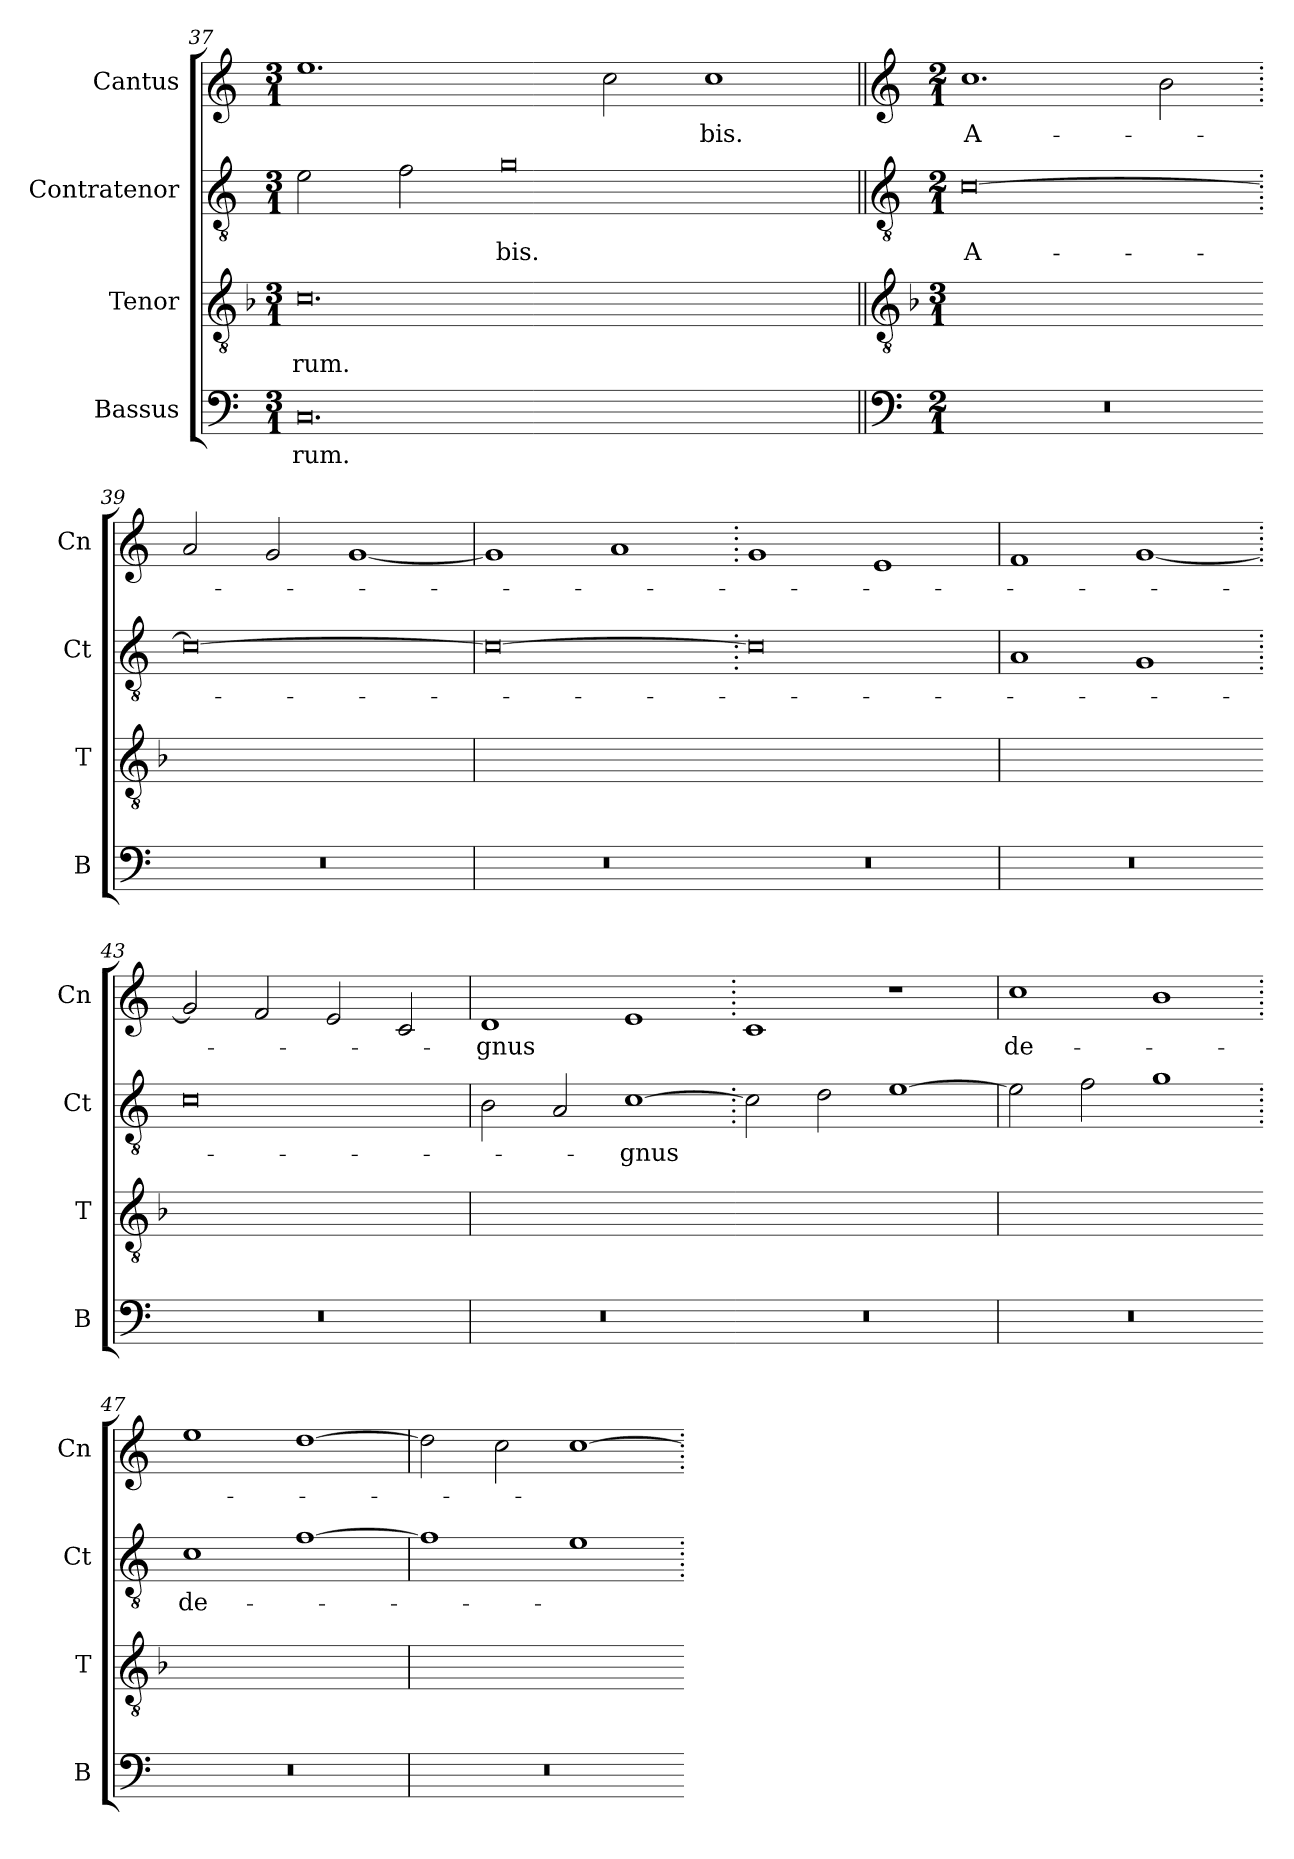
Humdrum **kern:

**kern	**text	**kern	**text	**kern	**text	**kern	**text
*part4	*part4	*part3	*part3	*part2	*part2	*part1	*part1
*staff4	*staff4	*staff3	*staff3	*staff2	*staff2	*staff1	*staff1
*I"Bassus	*	*I"Tenor	*	*I"Contratenor	*	*I"Cantus	*
*I'B	*	*I'T	*	*I'Ct	*	*I'Cn	*
*clefF4	*	*clefGv2	*	*clefGv2	*	*clefG2	*
*k[]	*	*k[b-]	*	*k[]	*	*k[]	*
*M3/1	*	*M3/1	*	*M3/1	*	*M3/1	*
=37	=37	=37	=37	=37	=37	=37	=37
0.C	-rum.	0.c	-rum.	2e\	.	1.ee	.
.	.	.	.	2f\	.	.	.
.	.	.	.	0g	-bis.	.	.
.	.	.	.	.	.	2cc\	.
.	.	.	.	.	.	1cc	-bis.
!!LO:LB:g=z
=38||	=38||	=38||	=38||	=38||	=38||	=38||	=38||
*clefF4	*	*clefGv2	*	*clefGv2	*	*clefG2	*
*k[]	*	*k[b-]	*	*k[]	*	*k[]	*
*M2/1	*	*M3/1	*	*M2/1	*	*M2/1	*
0r	.	0r	.	[0c	A-	1.cc	A-
.	.	.	.	.	.	2b\	.
=39.	=39.	=39	=39.	=39.	=39.	=39.	=39.
0r	.	0r	.	0c_	.	2a/	.
.	.	.	.	.	.	2g/	.
.	.	.	.	.	.	[1g	.
=40	=40	=40	=40	=40	=40	=40	=40
0r	.	0r	.	0c_	.	1g]	.
.	.	.	.	.	.	1a	.
=41.	=41.	=41	=41.	=41.	=41.	=41.	=41.
0r	.	0r	.	0c]	.	1g	.
.	.	.	.	.	.	1e	.
=42	=42	=42	=42	=42	=42	=42	=42
0r	.	0r	.	1A	.	1f	.
.	.	.	.	1G	.	[1g	.
=43.	=43.	=43	=43.	=43.	=43.	=43.	=43.
0r	.	0r	.	0c	.	2g/]	.
.	.	.	.	.	.	2f/	.
.	.	.	.	.	.	2e/	.
.	.	.	.	.	.	2c/	.
=44	=44	=44	=44	=44	=44	=44	=44
0r	.	0r	.	2B\	.	1d	-gnus
.	.	.	.	2A/	.	.	.
.	.	.	.	[1c	-gnus	1e	.
=45.	=45.	=45	=45.	=45.	=45.	=45.	=45.
0r	.	0r	.	2c\]	.	1c	.
.	.	.	.	2d\	.	.	.
.	.	.	.	[1e	.	1r	.
=46	=46	=46	=46	=46	=46	=46	=46
0r	.	0r	.	2e\]	.	1cc	de-
.	.	.	.	2f\	.	.	.
.	.	.	.	1g	.	1b	.
=47.	=47.	=47	=47.	=47.	=47.	=47.	=47.
0r	.	0r	.	1c	de-	1ee	.
.	.	.	.	[1f	.	[1dd	.
=48	=48	=48	=48	=48	=48	=48	=48
0r	.	0r	.	1f]	.	2dd\]	.
.	.	.	.	.	.	2cc\	.
.	.	.	.	1e	.	[1cc	.
=.	=.	=	=.	=.	=.	=.	=.
*-	*-	*-	*-	*-	*-	*-	*-
